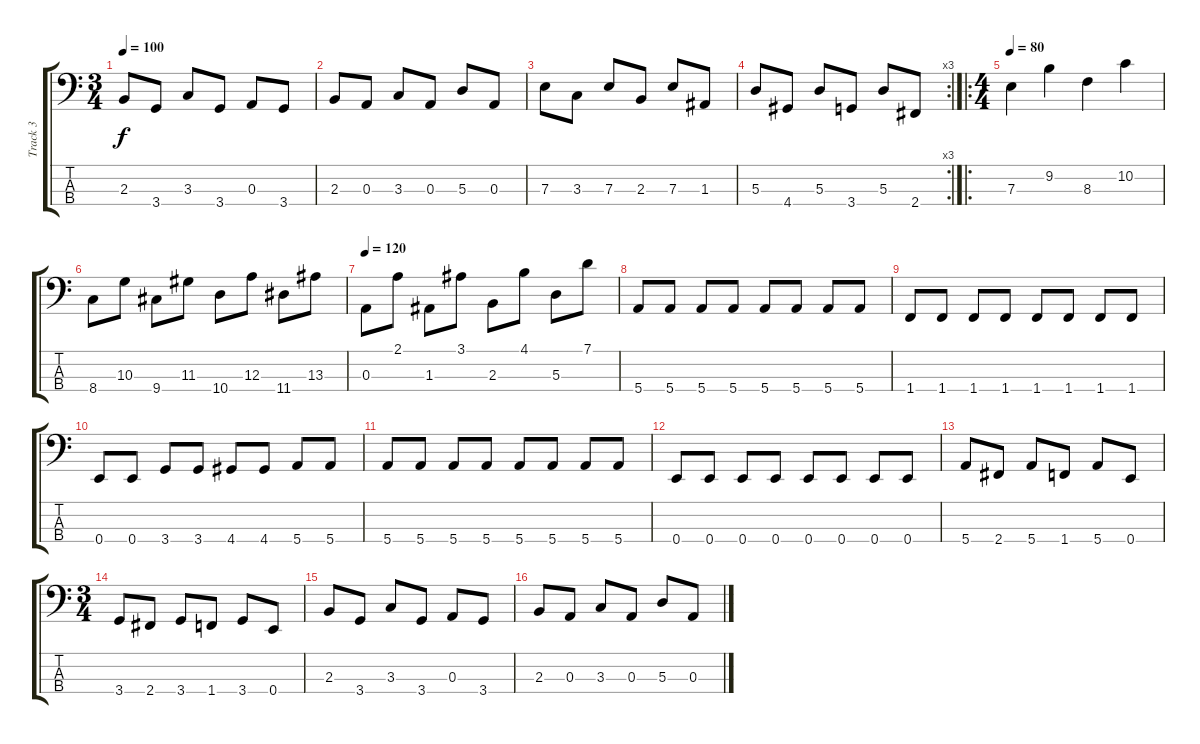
\track ("Track 3" "Track 3") {solo instrument electricbassfinger}
\staff {score tabs}
\tuning (G2 D2 A1 E1) {hide}
\ts (3 4)
\tempo 100
\clef f4
\ks c
2.3.8{dy f} 3.4.8 3.3.8 3.4.8 0.3.8 3.4.8 |
2.3.8 0.3.8 3.3.8 0.3.8 5.3.8 0.3.8 |
7.3.8 3.3.8 7.3.8 2.3.8 7.3.8 1.3.8 |
\rc 3
5.3.8 4.4.8 5.3.8 3.4.8 5.3.8 2.4.8 |
\ro
\ts (4 4)
\tempo 80
7.3.4 9.2.4 8.3.4 10.2.4 |
8.4.8 10.3.8 9.4.8 11.3.8 10.4.8 12.3.8 11.4.8 13.3.8 |
\tempo 120
0.3.8 2.1.8 1.3.8 3.1.8 2.3.8 4.1.8 5.3.8 7.1.8 |
5.4.8 5.4.8 5.4.8 5.4.8 5.4.8 5.4.8 5.4.8 5.4.8 |
1.4.8 1.4.8 1.4.8 1.4.8 1.4.8 1.4.8 1.4.8 1.4.8 |
0.4.8 0.4.8 3.4.8 3.4.8 4.4.8 4.4.8 5.4.8 5.4.8 |
5.4.8 5.4.8 5.4.8 5.4.8 5.4.8 5.4.8 5.4.8 5.4.8 |
0.4.8 0.4.8 0.4.8 0.4.8 0.4.8 0.4.8 0.4.8 0.4.8 |
5.4.8 2.4.8 5.4.8 1.4.8 5.4.8 0.4.8 |
\ts (3 4)
3.4.8 2.4.8 3.4.8 1.4.8 3.4.8 0.4.8 |
2.3.8 3.4.8 3.3.8 3.4.8 0.3.8 3.4.8 |
2.3.8 0.3.8 3.3.8 0.3.8 5.3.8 0.3.8
